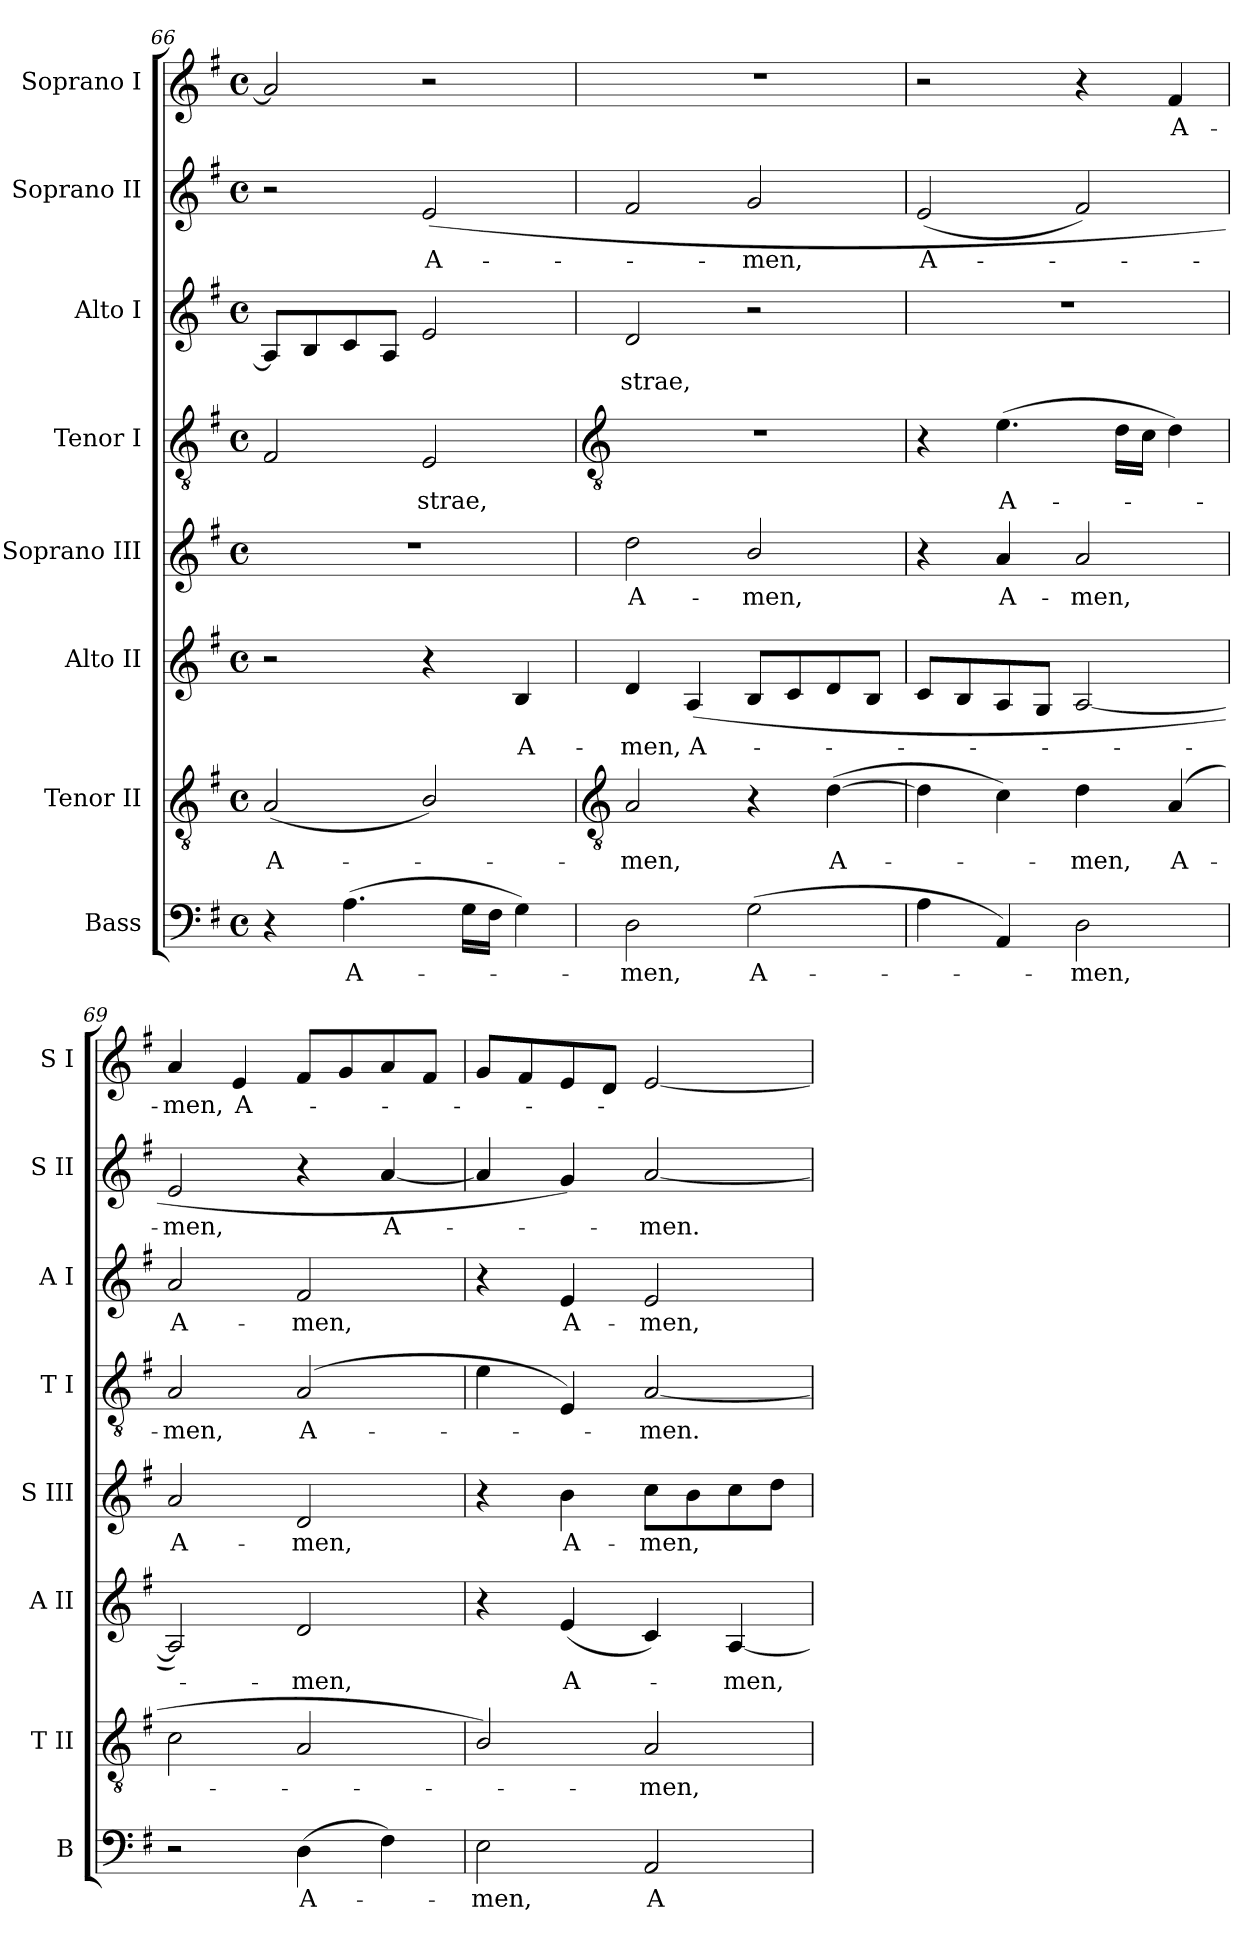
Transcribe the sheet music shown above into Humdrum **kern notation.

**kern	**text	**kern	**text	**kern	**text	**kern	**text	**kern	**text	**kern	**text	**kern	**text	**kern	**text
*part8	*part8	*part7	*part7	*part6	*part6	*part5	*part5	*part4	*part4	*part3	*part3	*part2	*part2	*part1	*part1
*staff8	*staff8	*staff7	*staff7	*staff6	*staff6	*staff5	*staff5	*staff4	*staff4	*staff3	*staff3	*staff2	*staff2	*staff1	*staff1
*I"Bass	*	*I"Tenor II	*	*I"Alto II	*	*I"Soprano III	*	*I"Tenor I	*	*I"Alto I	*	*I"Soprano II	*	*I"Soprano I	*
*I'B	*	*I'T II	*	*I'A II	*	*I'S III	*	*I'T I	*	*I'A I	*	*I'S II	*	*I'S I	*
*clefF4	*	*clefGv2	*	*clefG2	*	*clefG2	*	*clefGv2	*	*clefG2	*	*clefG2	*	*clefG2	*
*k[f#]	*	*k[f#]	*	*k[f#]	*	*k[f#]	*	*k[f#]	*	*k[f#]	*	*k[f#]	*	*k[f#]	*
*G:	*	*G:	*	*G:	*	*G:	*	*G:	*	*G:	*	*G:	*	*G:	*
*M4/4	*	*M4/4	*	*M4/4	*	*M4/4	*	*M4/4	*	*M4/4	*	*M4/4	*	*M4/4	*
*met(c)	*	*met(c)	*	*met(c)	*	*met(c)	*	*met(c)	*	*met(c)	*	*met(c)	*	*met(c)	*
=66	=66	=66	=66	=66	=66	=66	=66	=66	=66	=66	=66	=66	=66	=66	=66
!	!	!	!LO:LY:b	!	!	!	!	!	!	!	!	!	!	!	!
4r	.	(<2A	A-	2r	.	1r	.	2F#	.	8AL]	.	2r	.	2a]	.
.	.	.	.	.	.	.	.	.	.	8B	.	.	.	.	.
!	!LO:LY:b	!	!	!	!	!	!	!	!	!	!	!	!	!	!
(>4.A	A-	.	.	.	.	.	.	.	.	8c	.	.	.	.	.
.	.	.	.	.	.	.	.	.	.	8AJ	.	.	.	.	.
!	!	!	!	!	!	!	!	!	!LO:LY:b	!	!	!	!LO:LY:b	!	!
.	.	2B/)	.	4r	.	.	.	2E	strae,	2e	.	(<2e	A-	2r	.
16GLL	.	.	.	.	.	.	.	.	.	.	.	.	.	.	.
16F#JJ	.	.	.	.	.	.	.	.	.	.	.	.	.	.	.
!	!	!	!	!	!LO:LY:b	!	!	!	!	!	!	!	!	!	!
4G)	.	.	.	4B	A-	.	.	.	.	.	.	.	.	.	.
!!LO:LB:g=z
=67	=67	=67	=67	=67	=67	=67	=67	=67	=67	=67	=67	=67	=67	=67	=67
*	*	*clefGv2	*	*	*	*	*	*clefGv2	*	*	*	*	*	*	*
!	!LO:LY:b	!	!LO:LY:b	!	!LO:LY:b	!	!LO:LY:b	!	!	!	!LO:LY:b	!	!	!	!
2D	men,	2A	men,	4d	-men,	2dd	A-	1r	.	2d	strae,	2f#	.	1r	.
!	!	!	!	!	!LO:LY:b	!	!	!	!	!	!	!	!	!	!
.	.	.	.	(<4A	A-	.	.	.	.	.	.	.	.	.	.
!	!LO:LY:b	!	!	!	!	!	!LO:LY:b	!	!	!	!	!	!LO:LY:b	!	!
(<2G	A-	4r	.	8BL	.	2b/	-men,	.	.	2r	.	2g	men,	.	.
.	.	.	.	8c	.	.	.	.	.	.	.	.	.	.	.
!	!	!	!LO:LY:b	!	!	!	!	!	!	!	!	!	!	!	!
.	.	(>[4d	A-	8d	.	.	.	.	.	.	.	.	.	.	.
.	.	.	.	8BJ	.	.	.	.	.	.	.	.	.	.	.
=68	=68	=68	=68	=68	=68	=68	=68	=68	=68	=68	=68	=68	=68	=68	=68
!	!	!	!	!	!	!	!	!	!	!	!	!	!LO:LY:b	!	!
4A	.	4d]	.	8cL	.	4r	.	4r	.	1r	.	(<2e	A-	2r	.
.	.	.	.	8B	.	.	.	.	.	.	.	.	.	.	.
!	!	!	!	!	!	!	!LO:LY:b	!	!LO:LY:b	!	!	!	!	!	!
4AA)	.	4c)	.	8A	.	4a	A-	(>4.e	A-	.	.	.	.	.	.
.	.	.	.	8GJ	.	.	.	.	.	.	.	.	.	.	.
!	!LO:LY:b	!	!LO:LY:b	!	!	!	!LO:LY:b	!	!	!	!	!	!	!	!
2D	men,	4d	men,	[2A	.	2a	-men,	.	.	.	.	2f#)	.	4r	.
.	.	.	.	.	.	.	.	16dLL	.	.	.	.	.	.	.
.	.	.	.	.	.	.	.	16cJJ	.	.	.	.	.	.	.
!	!	!	!LO:LY:b	!	!	!	!	!	!	!	!	!	!	!	!LO:LY:b
.	.	(>4A	A-	.	.	.	.	4d)	.	.	.	.	.	4f#	A-
=69	=69	=69	=69	=69	=69	=69	=69	=69	=69	=69	=69	=69	=69	=69	=69
!	!	!	!	!	!	!	!LO:LY:b	!	!LO:LY:b	!	!LO:LY:b	!	!LO:LY:b	!	!LO:LY:b
2r	.	2c	.	2A])	.	2a	A-	2A	men,	2a	A-	2e	men,	4a	-men,
!	!	!	!	!	!	!	!	!	!	!	!	!	!	!	!LO:LY:b
.	.	.	.	.	.	.	.	.	.	.	.	.	.	4e	A-
!	!LO:LY:b	!	!	!	!LO:LY:b	!	!LO:LY:b	!	!LO:LY:b	!	!LO:LY:b	!	!	!	!
(>4D	A-	2A	.	2d	men,	2d	-men,	(<2A	A-	2f#	-men,	4r	.	8f#L	.
.	.	.	.	.	.	.	.	.	.	.	.	.	.	8g	.
!	!	!	!	!	!	!	!	!	!	!	!	!	!LO:LY:b	!	!
4F#)	.	.	.	.	.	.	.	.	.	.	.	[4a	A-	8a	.
.	.	.	.	.	.	.	.	.	.	.	.	.	.	8f#J	.
=70	=70	=70	=70	=70	=70	=70	=70	=70	=70	=70	=70	=70	=70	=70	=70
!	!LO:LY:b	!	!	!	!	!	!	!	!	!	!	!	!	!	!
2E	men,	2B/)	.	4r	.	4r	.	4e	.	4r	.	4a]	.	8gL	.
.	.	.	.	.	.	.	.	.	.	.	.	.	.	8f#	.
!	!	!	!	!	!LO:LY:b	!	!LO:LY:b	!	!	!	!LO:LY:b	!	!	!	!
.	.	.	.	(<4e	A-	4b	A-	4E)	.	4e	A-	4g)	.	8e	.
.	.	.	.	.	.	.	.	.	.	.	.	.	.	8dJ	.
!	!LO:LY:b	!	!LO:LY:b	!	!	!	!LO:LY:b	!	!LO:LY:b	!	!LO:LY:b	!	!LO:LY:b	!	!
2AA	A-	2A	men,	4c)	.	8ccL	-men,	[2A	men.	2e	-men,	[2a	men.	[2e	.
.	.	.	.	.	.	8b	.	.	.	.	.	.	.	.	.
!	!	!	!	!	!LO:LY:b	!	!	!	!	!	!	!	!	!	!
.	.	.	.	[4A	men,	8cc	.	.	.	.	.	.	.	.	.
.	.	.	.	.	.	8ddJ	.	.	.	.	.	.	.	.	.
=	=	=	=	=	=	=	=	=	=	=	=	=	=	=	=
*-	*-	*-	*-	*-	*-	*-	*-	*-	*-	*-	*-	*-	*-	*-	*-
